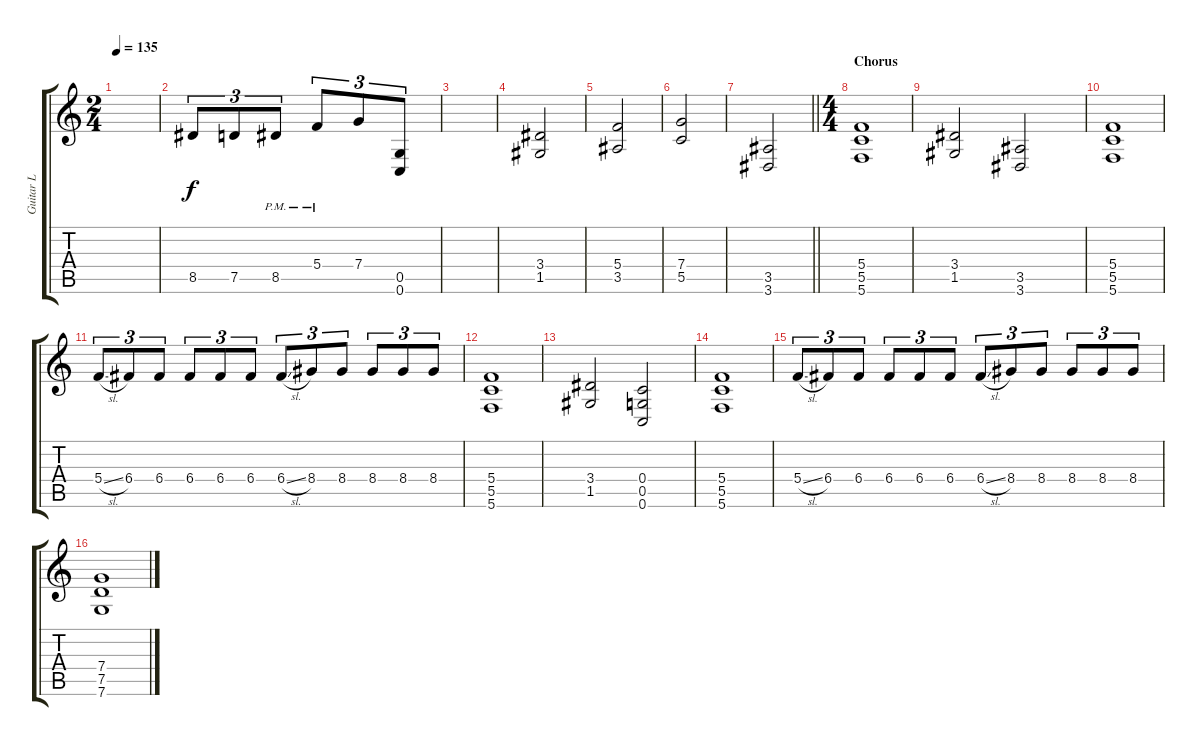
\track ("Guitar L" "Guitar L") {instrument distortionguitar}
\staff {score tabs}
\tuning (D4 A3 F3 C3 G2 C2) {hide}
\ts (2 4)
\tempo 135
\clef g2
\ks c
|
8.5.8{tu (3 2)} 7.5.8{tu (3 2)} 8.5{pm}.8{tu (3 2)} 5.4{pm}.8{tu (3 2)} 7.4.8{tu (3 2)} (0.5 0.6).8{tu (3 2)} |
|
(3.4 1.5).2{balance 8} |
(5.4 3.5).2 |
(7.4 5.5).2 |
\barLineRight lightlight
(3.5 3.6).2 |
\ts (4 4)
\section ("" "Chorus")
(5.4 5.5 5.6).1 |
(3.4 1.5).2 (3.5 3.6).2 |
(5.4 5.5 5.6).1 |
5.4{sl}.8{tu (3 2)} 6.4.8{tu (3 2)} 6.4.8{tu (3 2)} 6.4.8{tu (3 2)} 6.4.8{tu (3 2)} 6.4.8{tu (3 2)} 6.4{sl}.8{tu (3 2)} 8.4.8{tu (3 2)} 8.4.8{tu (3 2)} 8.4.8{tu (3 2)} 8.4.8{tu (3 2)} 8.4.8{tu (3 2)} |
(5.4 5.5 5.6).1 |
(3.4 1.5).2 (0.4 0.5 0.6).2 |
(5.4 5.5 5.6).1 |
5.4{sl}.8{tu (3 2)} 6.4.8{tu (3 2)} 6.4.8{tu (3 2)} 6.4.8{tu (3 2)} 6.4.8{tu (3 2)} 6.4.8{tu (3 2)} 6.4{sl}.8{tu (3 2)} 8.4.8{tu (3 2)} 8.4.8{tu (3 2)} 8.4.8{tu (3 2)} 8.4.8{tu (3 2)} 8.4.8{tu (3 2)} |
(7.4 7.5 7.6).1
